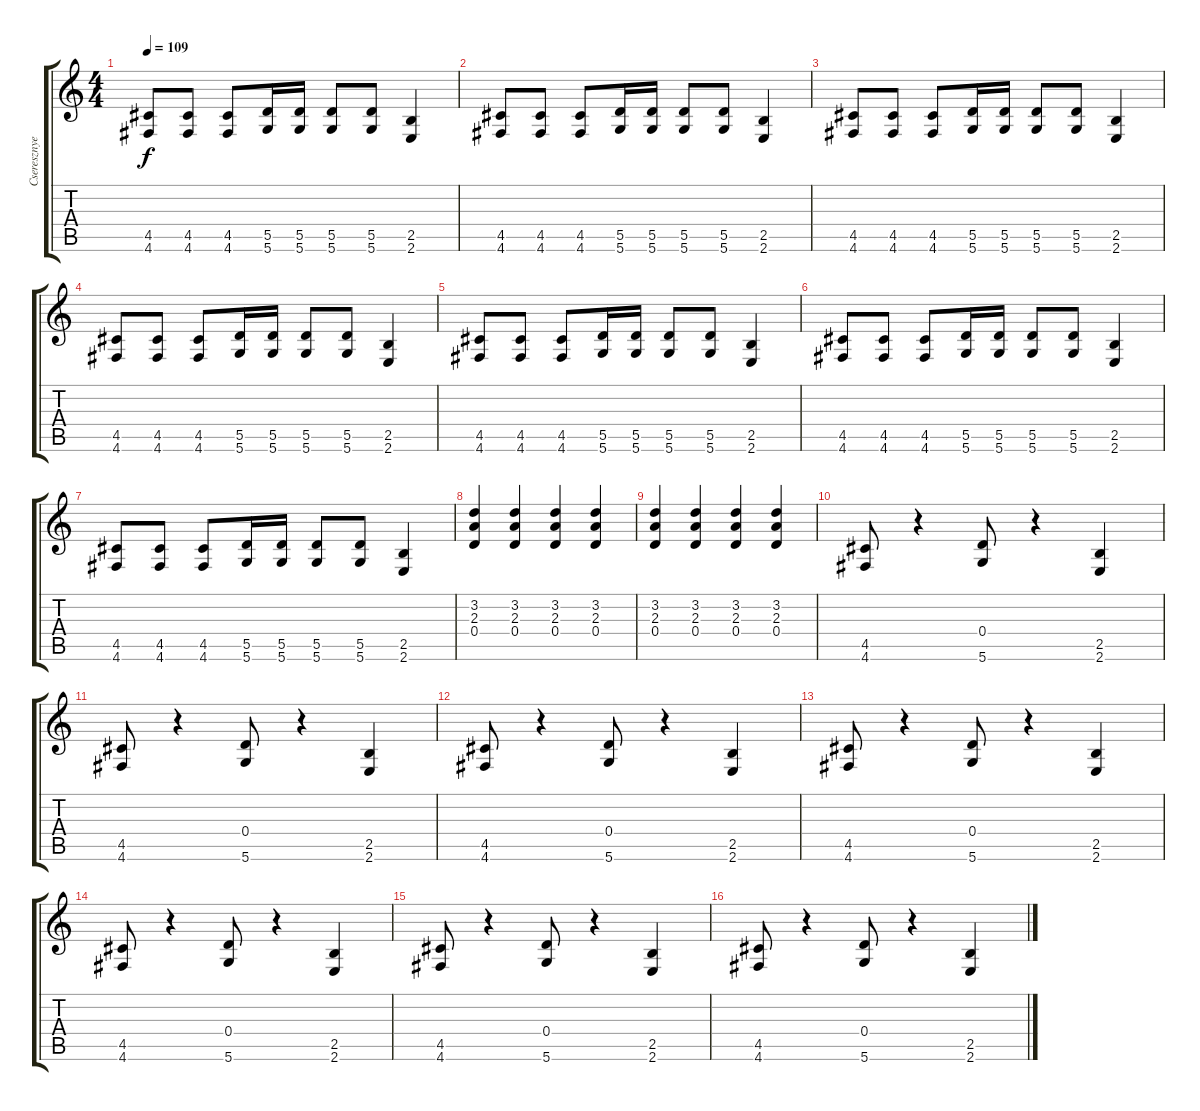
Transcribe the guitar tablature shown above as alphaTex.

\track ("Cseresznye (D-re hangolva)" "Cseresznye") {instrument overdrivenguitar}
\staff {score tabs}
\tuning (E4 B3 G3 D3 A2 D2) {hide}
\ts (4 4)
\tempo 109
\clef g2
\ks c
(4.5 4.6).8{dy f} (4.5 4.6).8 (4.5 4.6).8 (5.5 5.6).16 (5.5 5.6).16 (5.5 5.6).8 (5.5 5.6).8 (2.5 2.6).4 |
(4.5 4.6).8 (4.5 4.6).8 (4.5 4.6).8 (5.5 5.6).16 (5.5 5.6).16 (5.5 5.6).8 (5.5 5.6).8 (2.5 2.6).4 |
(4.5 4.6).8 (4.5 4.6).8 (4.5 4.6).8 (5.5 5.6).16 (5.5 5.6).16 (5.5 5.6).8 (5.5 5.6).8 (2.5 2.6).4 |
(4.5 4.6).8 (4.5 4.6).8 (4.5 4.6).8 (5.5 5.6).16 (5.5 5.6).16 (5.5 5.6).8 (5.5 5.6).8 (2.5 2.6).4 |
(4.5 4.6).8 (4.5 4.6).8 (4.5 4.6).8 (5.5 5.6).16 (5.5 5.6).16 (5.5 5.6).8 (5.5 5.6).8 (2.5 2.6).4 |
(4.5 4.6).8 (4.5 4.6).8 (4.5 4.6).8 (5.5 5.6).16 (5.5 5.6).16 (5.5 5.6).8 (5.5 5.6).8 (2.5 2.6).4 |
(4.5 4.6).8 (4.5 4.6).8 (4.5 4.6).8 (5.5 5.6).16 (5.5 5.6).16 (5.5 5.6).8 (5.5 5.6).8 (2.5 2.6).4 |
(3.2 2.3 0.4).4 (3.2 2.3 0.4).4 (3.2 2.3 0.4).4 (3.2 2.3 0.4).4 |
(3.2 2.3 0.4).4 (3.2 2.3 0.4).4 (3.2 2.3 0.4).4 (3.2 2.3 0.4).4 |
\section ("" "")
(4.5 4.6).8 r.4 (0.4 5.6).8 r.4 (2.5 2.6).4 |
(4.5 4.6).8 r.4 (0.4 5.6).8 r.4 (2.5 2.6).4 |
(4.5 4.6).8 r.4 (0.4 5.6).8 r.4 (2.5 2.6).4 |
(4.5 4.6).8 r.4 (0.4 5.6).8 r.4 (2.5 2.6).4 |
(4.5 4.6).8 r.4 (0.4 5.6).8 r.4 (2.5 2.6).4 |
(4.5 4.6).8 r.4 (0.4 5.6).8 r.4 (2.5 2.6).4 |
(4.5 4.6).8 r.4 (0.4 5.6).8 r.4 (2.5 2.6).4
